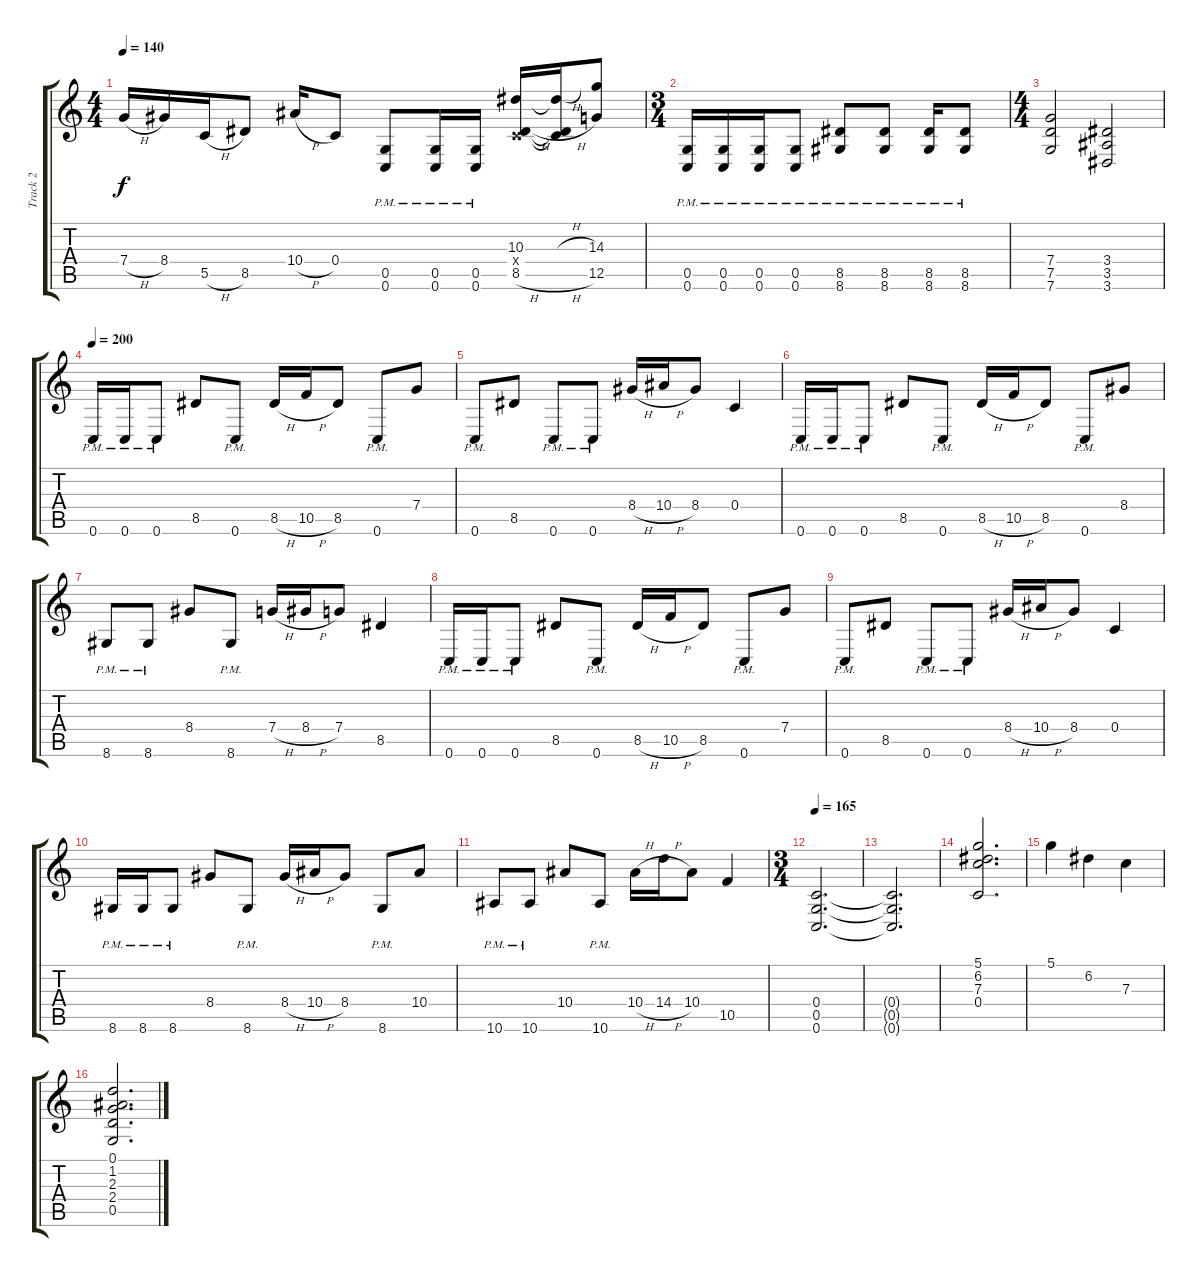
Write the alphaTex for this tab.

\track ("Track 2" "Track 2") {instrument distortionguitar}
\staff {score tabs}
\tuning (D4 A3 F3 C3 G2 C2) {hide}
\ts (4 4)
\tempo 140
\clef g2
\ks c
7.4{h}.16{dy f} 8.4.16 5.5{h}.16 8.5.8 10.4{h}.16 0.4.8 (0.5{pm} 0.6{pm}).8 (0.5{pm} 0.6{pm}).16 (0.5{pm} 0.6{pm}).16 (10.3 0.4{x} 8.5{h}).16 (10.3{h t} 0.4{t} 8.5{h t}).16 (14.3 12.5).8 |
\ts (3 4)
(0.5{pm} 0.6{pm}).16 (0.5{pm} 0.6{pm}).16 (0.5{pm} 0.6{pm}).16 (0.5{pm} 0.6{pm}).8 (8.5{pm} 8.6{pm}).8 (8.5{pm} 8.6{pm}).8 (8.5{pm} 8.6{pm}).16 (8.5{pm} 8.6{pm}).8 |
\ts (4 4)
(7.4 7.5 7.6).2 (3.4 3.5 3.6).2 |
\tempo 200
0.6{pm}.16 0.6{pm}.16 0.6{pm}.8 8.5.8 0.6{pm}.8 8.5{h}.16 10.5{h}.16 8.5.8 0.6{pm}.8 7.4.8 |
0.6{pm}.8 8.5.8 0.6{pm}.8 0.6{pm}.8 8.4{h}.16 10.4{h}.16 8.4.8 0.4.4 |
0.6{pm}.16 0.6{pm}.16 0.6{pm}.8 8.5.8 0.6{pm}.8 8.5{h}.16 10.5{h}.16 8.5.8 0.6{pm}.8 8.4.8 |
8.6{pm}.8 8.6{pm}.8 8.4.8 8.6{pm}.8 7.4{h}.16 8.4{h}.16 7.4.8 8.5.4 |
0.6{pm}.16 0.6{pm}.16 0.6{pm}.8 8.5.8 0.6{pm}.8 8.5{h}.16 10.5{h}.16 8.5.8 0.6{pm}.8 7.4.8 |
0.6{pm}.8 8.5.8 0.6{pm}.8 0.6{pm}.8 8.4{h}.16 10.4{h}.16 8.4.8 0.4.4 |
8.6{pm}.16 8.6{pm}.16 8.6{pm}.8 8.4.8 8.6{pm}.8 8.4{h}.16 10.4{h}.16 8.4.8 8.6{pm}.8 10.4.8 |
10.6{pm}.8 10.6{pm}.8 10.4.8 10.6{pm}.8 10.4{h}.16 14.4{h}.16 10.4.8 10.5.4 |
\ts (3 4)
\tempo 165
(0.4 0.5 0.6).2{d} |
(0.4{t} 0.5{t} 0.6{t}).2{d} |
(5.1 6.2 7.3 0.4).2{d} |
5.1.4 6.2.4 7.3.4 |
(0.1 1.2 2.3 2.4 0.5).2{d}
